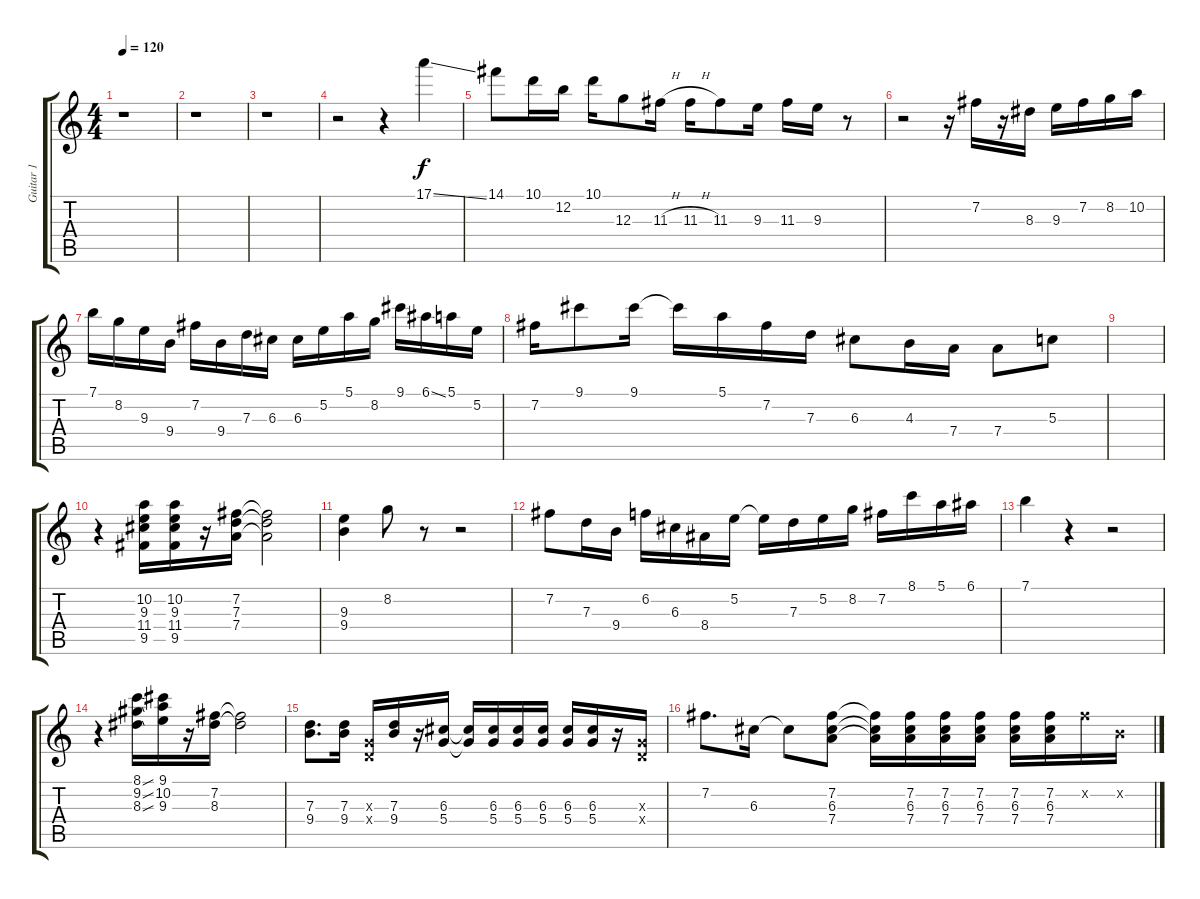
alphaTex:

\track ("Guitar 1" "Guitar 1") {instrument overdrivenguitar}
\staff {score tabs}
\tuning (E4 B3 G3 D3 A2 E2) {hide}
\ts (4 4)
\tempo 120
\clef g2
\ks c
r.1{txt "" dy f instrument overdrivenguitar} |
r.1 |
r.1 |
r.2 r.4 17.1{ss}.4 |
14.1.8 10.1.16 12.2.16 10.1.16 12.3.8 11.3{h}.16 11.3{h}.16 11.3.8 9.3.16 11.3.16 9.3.16 r.8 |
r.2 r.16 7.2.16 r.16 8.3.16 9.3.16 7.2.16 8.2.16 10.2.16 |
7.1.16 8.2.16 9.3.16 9.4.16 7.2.16 9.4.16 7.3.16 6.3.16 6.3.16 5.2.16 5.1.16 8.2.16 9.1.16 6.1{ss}.16 5.1.16 5.2.16 |
7.2.16 9.1.8 9.1.16 9.1{t}.16 5.1.16 7.2.16 7.3.16 6.3.8 4.3.16 7.4.16 7.4.8 5.3.8 |
|
r.4 (10.2 9.3 11.4 9.5).16 (10.2 9.3 11.4 9.5).16 r.16 (7.2 7.3 7.4).16 (7.2{t} 7.3{t} 7.4{t}).2 |
(9.3 9.4).4 8.2.8 r.8 r.2 |
7.2.8 7.3.16 9.4.16 6.2.16 6.3.16 8.4.16 5.2.16 5.2{t}.16 7.3.16 5.2.16 8.2.16 7.2.16 8.1.16 5.1.16 6.1.16 |
7.1.4 r.4 r.2 |
r.4 (8.1{ss} 9.2{ss} 8.3{ss}).16 (9.1 10.2 9.3).16 r.16 (7.2 8.3).16 (7.2{t} 8.3{t}).2 |
(7.3 9.4).8{d} (7.3 9.4).16 (0.3{x} 0.4{x}).16 (7.3 9.4).16 r.16 (6.3 5.4).16 (6.3{t} 5.4{t}).16 (6.3 5.4).16 (6.3 5.4).16 (6.3 5.4).16 (6.3 5.4).16 (6.3 5.4).16 r.16 (0.3{x} 0.4{x}).16 |
7.2.8{d} 6.3.16 6.3{t}.8 (7.2 6.3 7.4).8 (7.2{t} 6.3{t} 7.4{t}).16 (7.2 6.3 7.4).16 (7.2 6.3 7.4).16 (7.2 6.3 7.4).16 (7.2 6.3 7.4).16 (7.2 6.3 7.4).16 7.2{x}.16 0.2{x}.16
